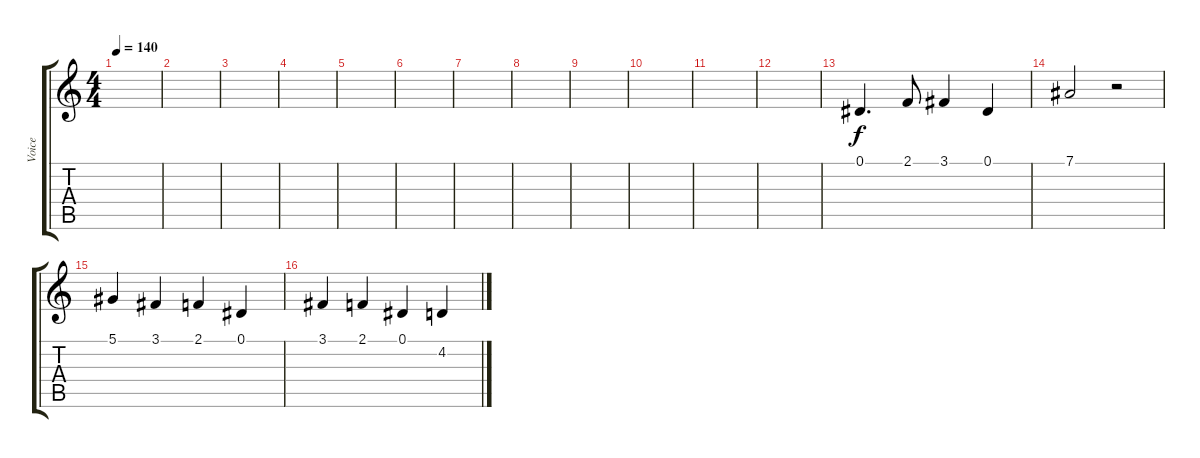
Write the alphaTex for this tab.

\track ("Voice" "Voice") {instrument lead6voice}
\staff {score tabs}
\tuning (Eb4 Bb3 Gb3 Db3 Ab2 Eb2) {hide}
\ts (4 4)
\tempo 140
\clef g2
\ks c
|
|
|
|
|
|
|
|
|
|
|
|
0.1.4{d} 2.1.8 3.1.4 0.1.4 |
7.1.2 r.2 |
5.1.4 3.1.4 2.1.4 0.1.4 |
3.1.4 2.1.4 0.1.4 4.2.4
